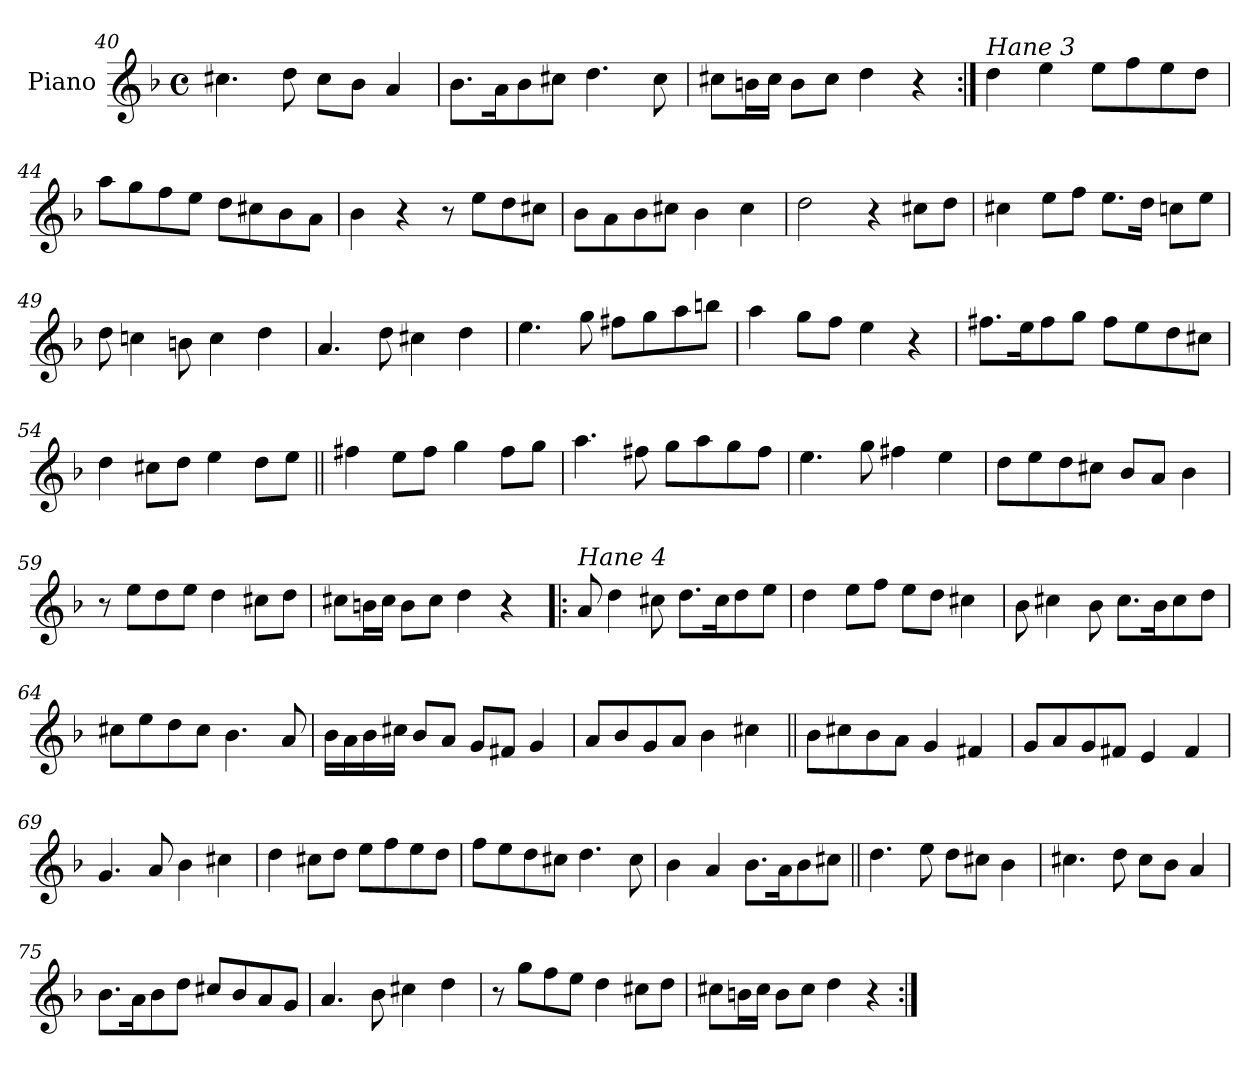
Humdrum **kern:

**kern
*part1
*staff1
*I"Piano
*I'Pno
*clefG2
*k[b-]
*F:
*M4/4
*met(c)
=40
4.cc#X\
8dd\
8cc#\L
8b-\J
4a/
=41
8.b-\L
16a\K
8b-\
8cc#X\J
4.dd\
8cc#\
=42
8cc#X\L
16bn\L
16cc#\JJ
8b\L
8cc#\J
4dd\
4r
!!LO:LB:g=z
=43:|!
!LO:TX:a:i:t=Hane 3
4dd\
4ee\
8ee\L
8ff\
8ee\
8dd\J
=44
8aa\L
8gg\
8ff\
8ee\J
8dd\L
8cc#X\
8b-\
8a\J
=45
4b-\
4r
8r
8ee\L
8dd\
8cc#X\J
=46
8b-\L
8a\
8b-\
8cc#X\J
4b-\
4cc#\
=47
2dd\
4r
8cc#X\L
8dd\J
!!LO:LB:g=z
=48
4cc#X\
8ee\L
8ff\J
8.ee\L
16dd\Jk
8ccn\L
8ee\J
=49
8dd\
4ccn\
8bn\
4cc\
4dd\
=50
4.a/
8dd\
4cc#X\
4dd\
=51
4.ee\
8gg\
8ff#X\L
8gg\
8aa\
8bbn\J
=52
4aa\
8gg\L
8ff\J
4ee\
4r
!!LO:LB:g=z
=53
8.ff#X\L
16ee\K
8ff#\
8gg\J
8ff#\L
8ee\
8dd\
8cc#X\J
=54
4dd\
8cc#X\L
8dd\J
4ee\
8dd\L
8ee\J
=55||
4ff#X\
8ee\L
8ff#\J
4gg\
8ff#\L
8gg\J
=56
4.aa\
8ff#X\
8gg\L
8aa\
8gg\
8ff#\J
=57
4.ee\
8gg\
4ff#X\
4ee\
!!LO:LB:g=z
=58
8dd\L
8ee\
8dd\
8cc#X\J
8b-/L
8a/J
4b-\
=59
8r
8ee\L
8dd\
8ee\J
4dd\
8cc#X\L
8dd\J
=60
8cc#X\L
16bn\L
16cc#\JJ
8b\L
8cc#\J
4dd\
4r
=61!|:
!LO:TX:a:i:t=Hane 4
8a/
4dd\
8cc#X\
8.dd\L
16cc#\K
8dd\
8ee\J
!!LO:LB:g=z
=62
4dd\
8ee\L
8ff\J
8ee\L
8dd\J
4cc#X\
=63
8b-\
4cc#X\
8b-\
8.cc#\L
16b-\K
8cc#\
8dd\J
=64
8cc#X\L
8ee\
8dd\
8cc#\J
4.b-\
8a/
=65
16b-\LL
16a\
16b-\
16cc#X\JJ
8b-/L
8a/J
8g/L
8f#X/J
4g/
!!LO:LB:g=z
=66
8a/L
8b-/
8g/
8a/J
4b-\
4cc#X\
=67||
8b-\L
8cc#X\
8b-\
8a\J
4g/
4f#X/
=68
8g/L
8a/
8g/
8f#X/J
4e/
4f#/
=69
4.g/
8a/
4b-\
4cc#X\
!!LO:LB:g=z
=70
4dd\
8cc#X\L
8dd\J
8ee\L
8ff\
8ee\
8dd\J
=71
8ff\L
8ee\
8dd\
8cc#X\J
4.dd\
8cc#\
=72
4b-\
4a/
8.b-\L
16a\K
8b-\
8cc#X\J
=73||
4.dd\
8ee\
8dd\L
8cc#X\J
4b-\
=74
4.cc#X\
8dd\
8cc#\L
8b-\J
4a/
!!LO:LB:g=z
=75
8.b-\L
16a\K
8b-\
8dd\J
8cc#X/L
8b-/
8a/
8g/J
=76
4.a/
8b-\
4cc#X\
4dd\
=77
8r
8gg\L
8ff\
8ee\J
4dd\
8cc#X\L
8dd\J
=78
8cc#X\L
16bn\L
16cc#\JJ
8b\L
8cc#\J
4dd\
4r
=:|!
*-
